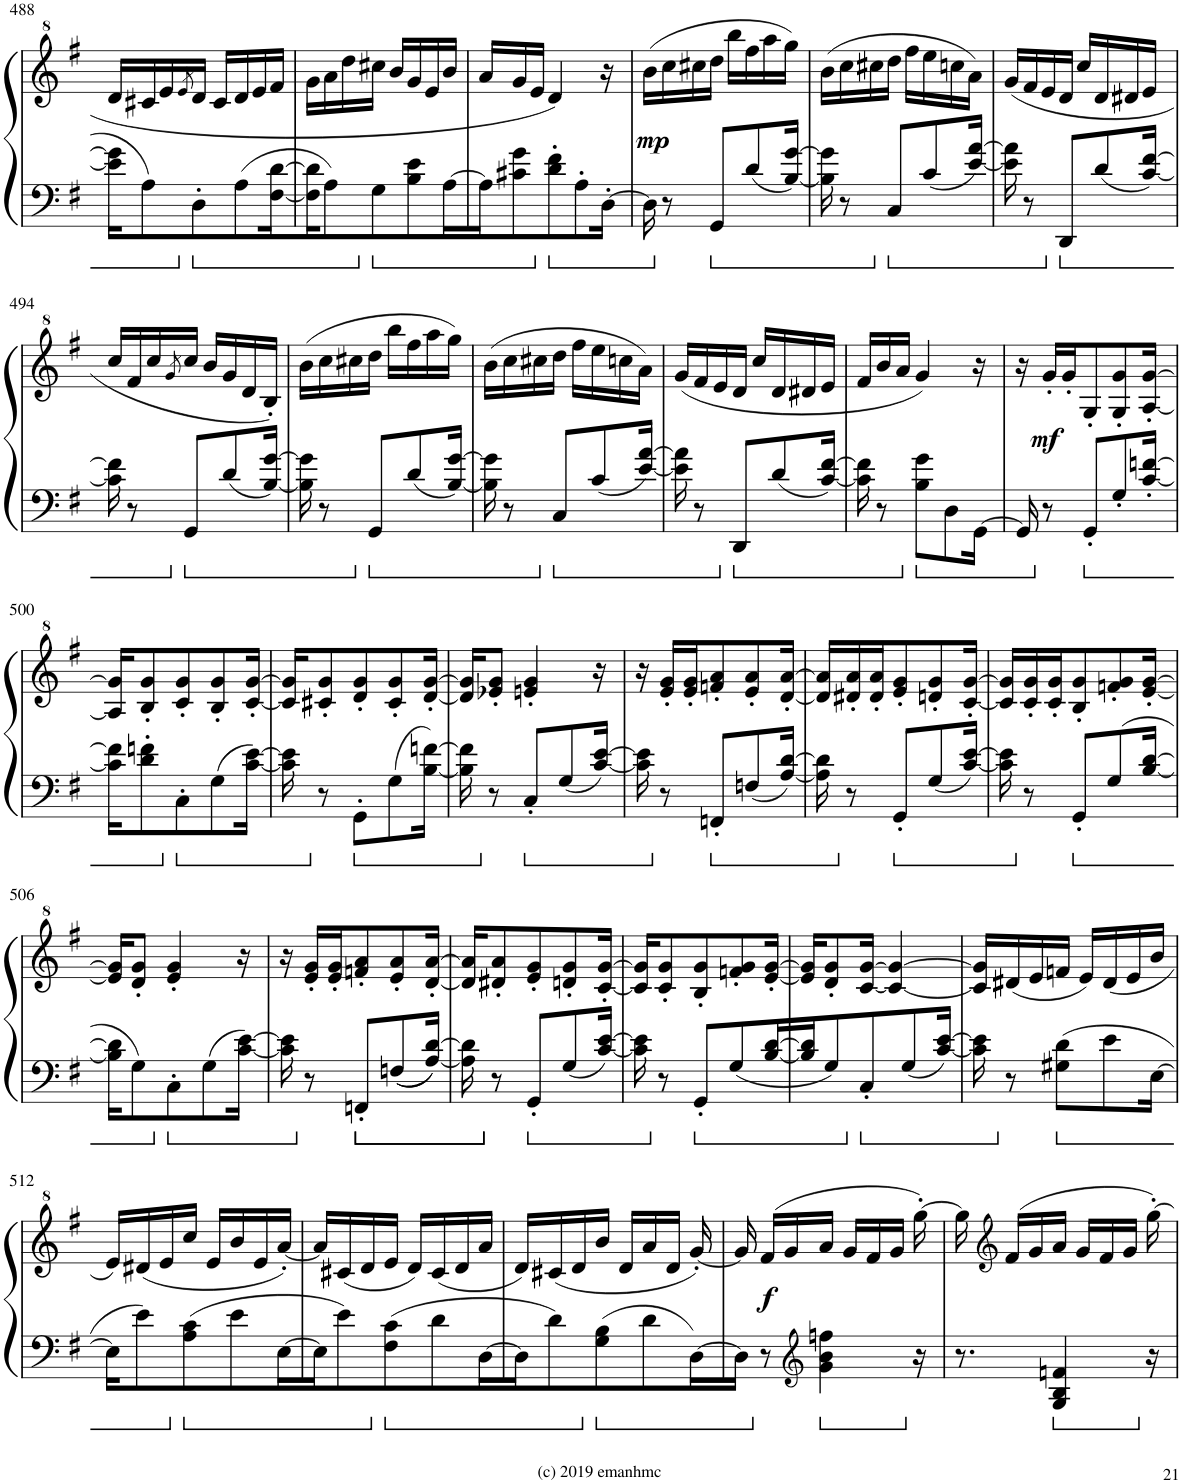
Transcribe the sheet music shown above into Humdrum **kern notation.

**kern	**kern	**dynam
*part1	*part1	*part1
*staff2	*staff1	*staff1/2
*I"Piano	*	*
*I'Pno.	*	*
!!LO:PB:g=z
*clefF4	*clefG^2	*
*k[f#]	*k[f#]	*
*M2/4	*M2/4	*
=488	=488	=488
16e\] 16g\]LL	16dd/LL	.
8A\	16cc#X/	.
.	16ee/	.
.	8qee/	.
8D'\	16dd/JJ	.
.	16cc#/LL	.
8A\	16dd/	.
.	16ee/	.
[16F#\ [16d\L	16ff#/JJ	.
=489	=489	=489
16F#\] 16d\]L	16gg\LL	.
8A\	16aa\	.
.	16ddd\	.
8G\	16ccc#X\JJ	.
.	16bb/LL	.
8B\ 8e\	16gg/	.
.	16ee/	.
[16A\L	16bb/JJ	.
=490	=490	=490
16A\J]	16aa/LL	.
8c#X\ 8g\	16gg/	.
.	16ee/JJ	.
8d\' 8f#\'	4dd/	.
8A'\	.	.
[16D'\Jk	16r	.
=491	=491	=491
!	!	!LO:DY:b
16D\]	(16bb\LL	mp
8r	16ccc\	.
.	16ccc#X\	.
8GG/L	16ddd\JJ	.
.	16bbb\LL	.
8d/	16fff#\	.
.	16aaa\	.
[16B/ [16g/Jk	16ggg\JJ)	.
=492	=492	=492
16B\] 16g\]	(16bb\LL	.
8r	16ccc\	.
.	16ccc#X\	.
8C/L	16ddd\JJ	.
.	16fff#\LL	.
8c/	16eee\	.
.	16cccn\	.
[16e/ [16a/Jk	16aa\JJ)	.
=493	=493	=493
16e\] 16a\]	(16gg/LL	.
8r	16ff#/	.
.	16ee/	.
8DD/L	16dd/JJ	.
.	16ccc/LL	.
8d/	16dd/	.
.	16dd#X/	.
[16c/ [16f#/Jk	16ee/JJ	.
!!LO:LB:g=z
=494	=494	=494
16c\] 16f#\]	16ccc/LL	.
8r	16ff#/	.
.	16ccc/	.
.	8qgg/	.
8GG/L	16ccc/JJ	.
.	16bb/LL	.
8d/	16gg/	.
.	16dd/	.
[16B/ [16g/Jk	16b'/JJ)	.
=495	=495	=495
16B\] 16g\]	(16bb\LL	.
8r	16ccc\	.
.	16ccc#X\	.
8GG/L	16ddd\JJ	.
.	16bbb\LL	.
8d/	16fff#\	.
.	16aaa\	.
[16B/ [16g/Jk	16ggg\JJ)	.
=496	=496	=496
16B\] 16g\]	(16bb\LL	.
8r	16ccc\	.
.	16ccc#X\	.
8C/L	16ddd\JJ	.
.	16fff#\LL	.
8c/	16eee\	.
.	16cccn\	.
[16e/ [16a/Jk	16aa\JJ)	.
=497	=497	=497
16e\] 16a\]	(16gg/LL	.
8r	16ff#/	.
.	16ee/	.
8DD/L	16dd/JJ	.
.	16ccc/LL	.
8d/	16dd/	.
.	16dd#X/	.
[16c/ [16f#/Jk	16ee/JJ	.
=498	=498	=498
16c\] 16f#\]	16ff#/LL	.
8r	16bb/	.
.	16aa/JJ	.
8B\ 8g\L	4gg/)	.
8D\	.	.
[16GG\Jk	16r	.
=499	=499	=499
16GG/]	16r	.
!	!	!LO:DY:b
8r	16gg'/LL	mf
.	16gg'/J	.
8GG'/L	8g'/	.
8G'/	8g/' 8gg/'	.
[16c/' [16fn/'Jk	[16a/' [16gg/'Jk	.
!!LO:LB:g=z
=500	=500	=500
16c\] 16f\]KL	16a/] 16gg/]KL	.
8d\' 8fn\'	8b/' 8gg/'	.
8C'\	8cc/' 8gg/'	.
8G\	8b/' 8gg/'	.
[16c\ [16e\Jk	[16cc/' [16gg/'Jk	.
=501	=501	=501
16c\] 16e\]	16cc/] 16gg/]KL	.
8r	8cc#X/' 8gg/'	.
8GG'\L	8dd/' 8gg/'	.
8G\	8cc#/' 8gg/'	.
[16B\ [16fn\Jk	[16dd/' [16gg/'Jk	.
=502	=502	=502
16B\] 16f\]	16dd/] 16gg/]KL	.
8r	8ee-X/' 8gg/'J	.
8C'/L	4een/' 4gg/'	.
8G/	.	.
[16c/ [16e/Jk	16r	.
=503	=503	=503
16c\] 16e\]	16r	.
8r	16ee/' 16gg/'LL	.
.	16ee/' 16gg/'J	.
8FFn'</L	8ffn/' 8aa/'	.
8Fn/	8ee/' 8aa/'	.
[16A/ [16d/Jk	[16dd/' [16aa/'Jk	.
=504	=504	=504
16A\] 16d\]	16dd/] 16aa/]LL	.
8r	16dd#X/' 16aa/'	.
.	16dd#/' 16aa/'J	.
8GG'/L	8ee/' 8gg/'	.
8G/	8ddn/' 8gg/'	.
[16c/ [16e/Jk	[16cc/' [16gg/'Jk	.
=505	=505	=505
16c\] 16e\]	16cc/] 16gg/]LL	.
8r	16cc/' 16gg/'	.
.	16cc/' 16gg/'J	.
8GG'/L	8b/' 8gg/'	.
8G/	8ffn/' 8gg/'	.
[16B/ [16d/Jk	[16ee/' [16gg/'Jk	.
!!LO:LB:g=z
=506	=506	=506
16B\] 16d\]KL	16ee/] 16gg/]KL	.
8G\	8dd/' 8gg/'J	.
8C'\	4ee/' 4gg/'	.
8G\	.	.
[16c\ [16e\Jk	16r	.
=507	=507	=507
16c\] 16e\]	16r	.
8r	16ee/' 16gg/'LL	.
.	16ee/' 16gg/'J	.
8FFn'</L	8ffn/' 8aa/'	.
8Fn/	8ee/' 8aa/'	.
[16A/ [16d/Jk	[16dd/' [16aa/'Jk	.
=508	=508	=508
16A\] 16d\]	16dd/] 16aa/]KL	.
8r	8dd#X/' 8aa/'	.
8GG'/L	8ee/' 8gg/'	.
8G/	8ddn/' 8gg/'	.
[16c/ [16e/Jk	[16cc/' [16gg/'Jk	.
=509	=509	=509
16c\] 16e\]	16cc/] 16gg/]KL	.
8r	8cc/' 8gg/'	.
8GG'/L	8b/' 8gg/'	.
8G/	8ffn/' 8gg/'	.
[16B/ [16d/L	[16ee/' [16gg/'Jk	.
=510	=510	=510
16B/] 16d/]J	16ee/] 16gg/]KL	.
8G/	8dd/' 8gg/'	.
8C'/	[16cc/ [16gg/Jk	.
.	4cc/_ 4gg/_	.
8G/	.	.
[16c/ [16e/Jk	.	.
=511	=511	=511
16c\] 16e\]	16cc/] 16gg/]LL	.
8r	(16dd#X/	.
.	16ee/	.
8G#X\ 8d\L	16ffn/JJ	.
.	16ee/LL)	.
8e\	(16dd#/	.
.	16ee/	.
[16E\Jk	16bb/JJ	.
!!LO:LB:g=z
=512	=512	=512
16E\KL]	16ee/LL)	.
8e\	(16dd#X/	.
.	16ee/	.
8A\ 8c\	16ccc/JJ	.
.	16ee/LL	.
8e\	16bb/	.
.	16ee/	.
[16E\L	[16aa'/JJ)	.
=513	=513	=513
16E\J]	16aa/LL]	.
8e\	(16cc#X/	.
.	16dd/	.
8F#\ 8c\	16ee/JJ	.
.	16dd/LL)	.
8d\	(16cc#/	.
.	16dd/	.
[16D\L	16aa/JJ	.
=514	=514	=514
16D\J]	16dd/LL)	.
8d\	(16cc#X/	.
.	16dd/	.
8G\ 8B\	16bb/JJ	.
.	16dd/LL	.
8d\	16aa/	.
.	16dd/JJ	.
[16D\L	[16gg'/)	.
=515	=515	=515
16D\JJ]	16gg/]	.
!	!	!LO:DY:b
8r	(16ff#/LL	f
.	16gg/	.
*clefG2	*	*
4g\ 4b\ 4ffn\	16aa/JJ	.
.	16gg/LL	.
.	16ff#/	.
.	16gg/JJ	.
16r	[16ggg'\)	.
=516	=516	=516
8.r	16ggg\]	.
*	*clefG2	*
.	(16f#/LL	.
.	16g/	.
4G/ 4B/ 4fn/	16a/JJ	.
.	16g/LL	.
.	16f#/	.
.	16g/JJ	.
16r	[16gg'\)	.
=	=	=
*-	*-	*-
